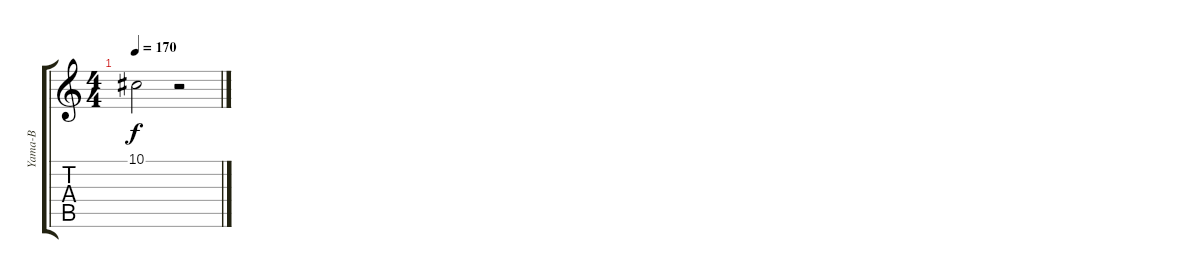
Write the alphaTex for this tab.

\track ("Yama-B" "Yama-B") {instrument altosax}
\staff {score tabs}
\tuning (Eb4 Bb3 Gb3 Db3 Ab2 Eb2) {hide}
\ts (4 4)
\tempo 170
\clef g2
\ks c
10.1{t}.2{dy f} r.2
